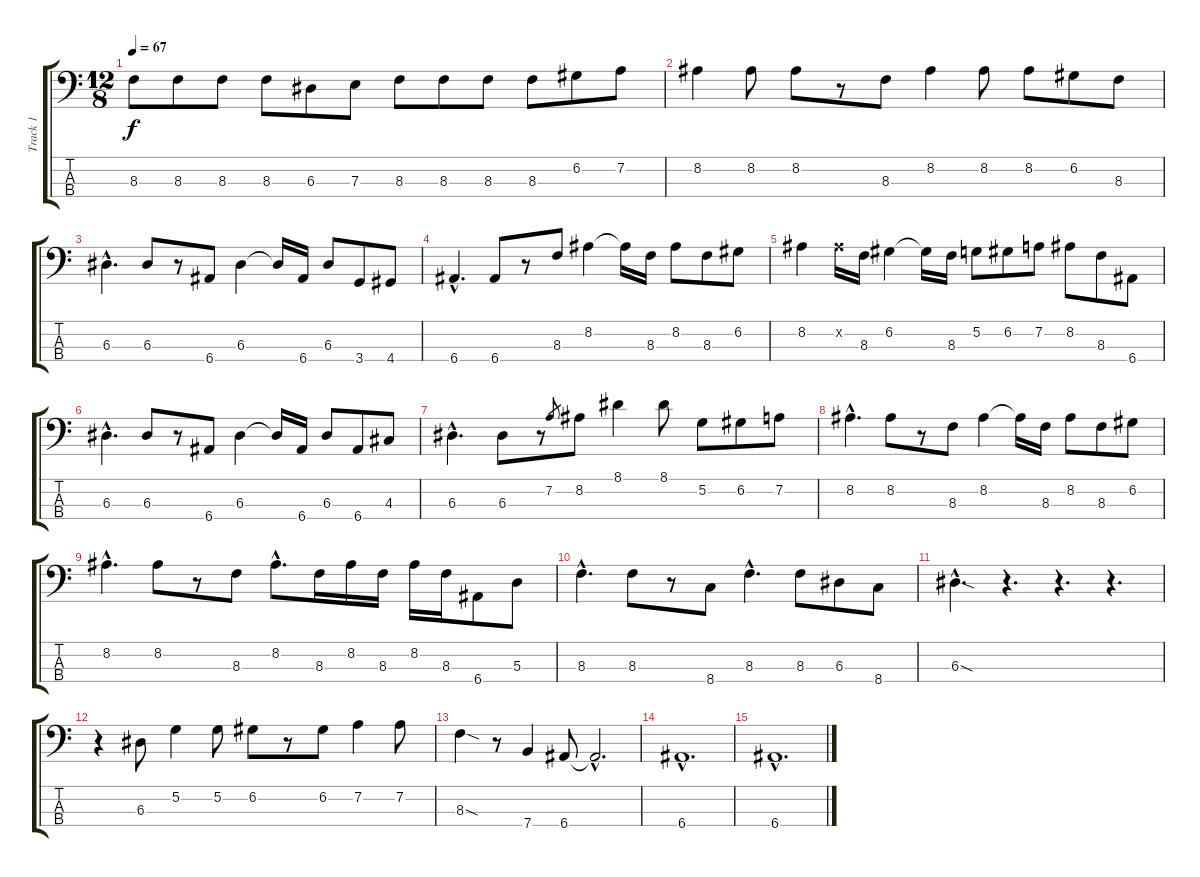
\track ("Track 1" "Track 1") {instrument electricbassfinger}
\staff {score tabs}
\tuning (G2 D2 A1 E1) {hide}
\ts (12 8)
\tempo 67
\clef f4
\ks c
8.3.8{dy f} 8.3.8 8.3.8 8.3.8 6.3.8 7.3.8 8.3.8 8.3.8 8.3.8 8.3.8 6.2.8 7.2.8 |
8.2.4 8.2.8 8.2.8 r.8 8.3.8 8.2.4 8.2.8 8.2.8 6.2.8 8.3.8 |
6.3{hac}.4{d} 6.3.8 r.8 6.4.8 6.3.4 6.3{t}.16 6.4.16 6.3.8 3.4.8 4.4.8 |
6.4{hac}.4{d} 6.4.8 r.8 8.3.8 8.2.4 8.2{t}.16 8.3.16 8.2.8 8.3.8 6.2.8 |
8.2.4 8.2{x}.16 8.3.16 6.2.4 6.2{t}.16 8.3.16 5.2.8 6.2.8 7.2.8 8.2.8 8.3.8 6.4.8 |
6.3{hac}.4{d} 6.3.8 r.8 6.4.8 6.3.4 6.3{t}.16 6.4.16 6.3.8 6.4.8 4.3.8 |
6.3{hac}.4{d} 6.3.8 r.8 7.2.8{gr} 8.2.8 8.1.4 8.1.8 5.2.8 6.2.8 7.2.8 |
8.2{hac}.4{d} 8.2.8 r.8 8.3.8 8.2.4 8.2{t}.16 8.3.16 8.2.8 8.3.8 6.2.8 |
8.2{hac}.4{d} 8.2.8 r.8 8.3.8 8.2{hac}.8{d} 8.3.16 8.2.16 8.3.16 8.2.16 8.3.16 6.4.8 5.3.8 |
8.3{hac}.4{d} 8.3.8 r.8 8.4.8 8.3{hac}.4{d} 8.3.8 6.3.8 8.4.8 |
6.3{sod hac}.4{d} r.4{d} r.4{d} r.4{d} |
r.4 6.3.8 5.2.4 5.2.8 6.2.8 r.8 6.2.8 7.2.4 7.2.8 |
8.3{sod}.4 r.8 7.4.4 6.4.8 6.4{hac t}.2{d} |
6.4{hac}.1{d} |
6.4{hac}.1{d}
